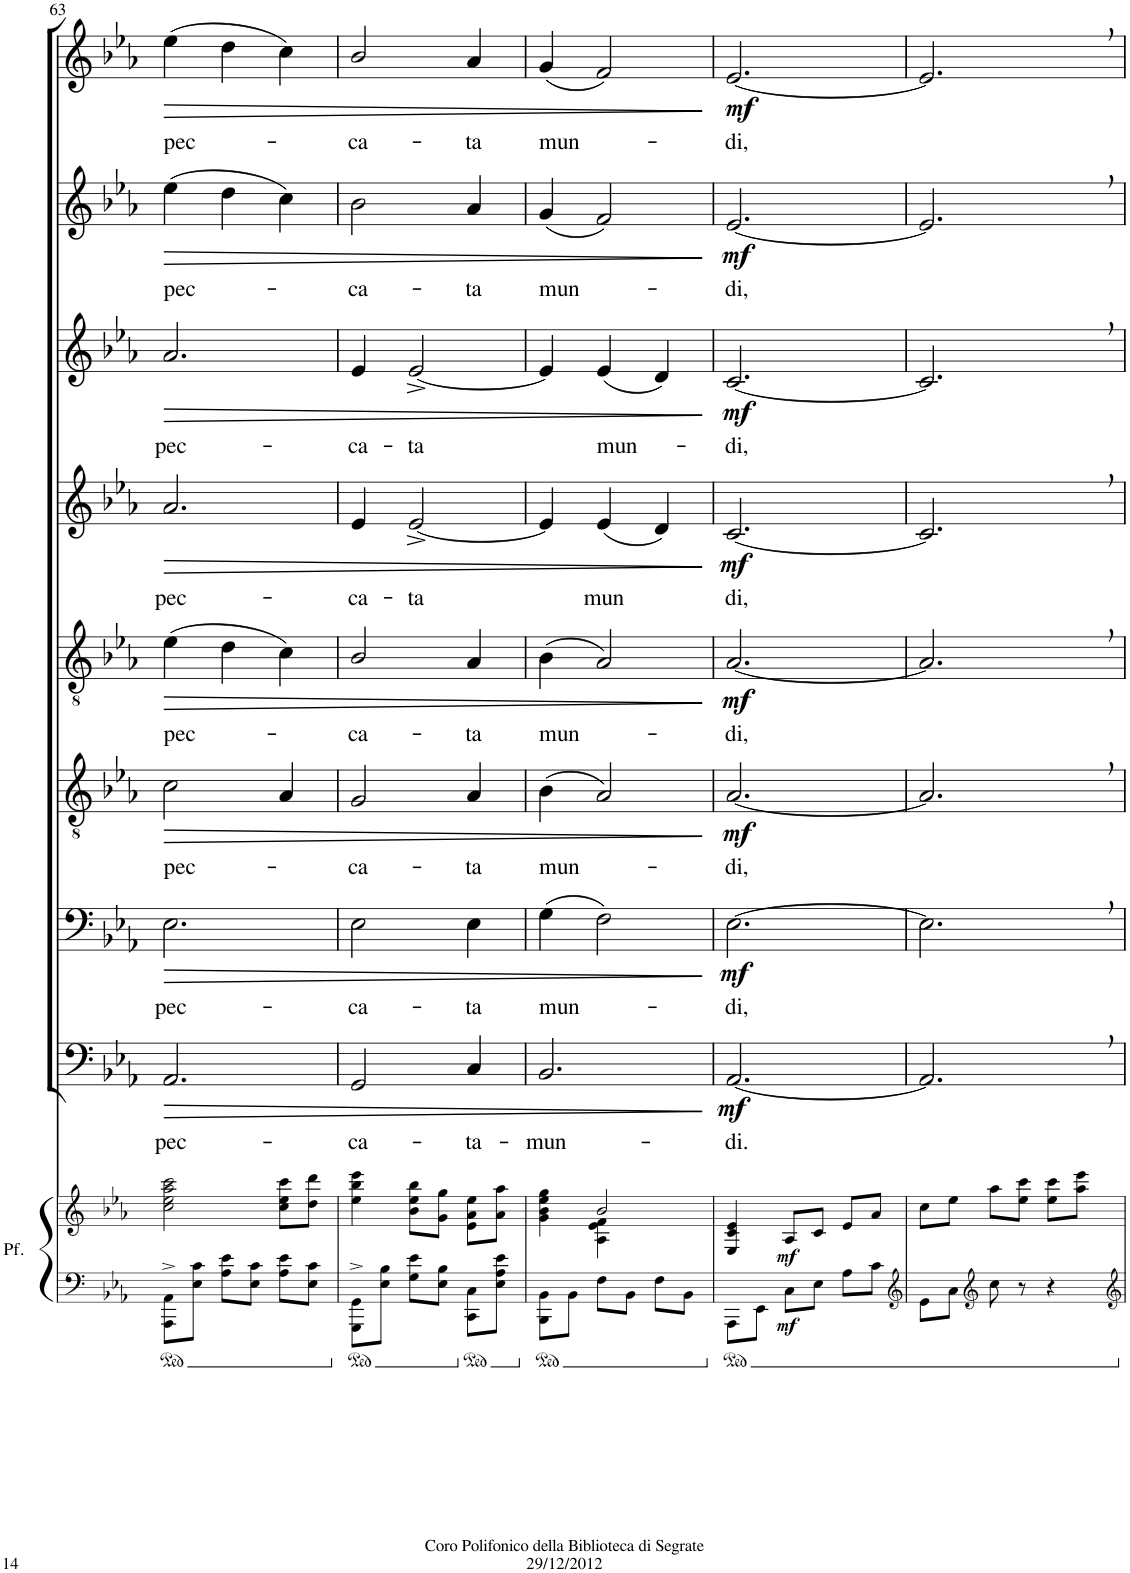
**kern	**kern	**dynam	**kern	**text	**dynam	**kern	**text	**dynam	**kern	**text	**dynam	**kern	**text	**dynam	**kern	**text	**dynam	**kern	**text	**dynam	**kern	**text	**dynam	**kern	**text	**dynam
*part9	*part9	*part9	*part8	*part8	*part8	*part7	*part7	*part7	*part6	*part6	*part6	*part5	*part5	*part5	*part4	*part4	*part4	*part3	*part3	*part3	*part2	*part2	*part2	*part1	*part1	*part1
*staff10	*staff9	*staff9/10	*staff8	*staff8	*staff8	*staff7	*staff7	*staff7	*staff6	*staff6	*staff6	*staff5	*staff5	*staff5	*staff4	*staff4	*staff4	*staff3	*staff3	*staff3	*staff2	*staff2	*staff2	*staff1	*staff1	*staff1
*I"Piano	*	*	*I"Bassi II	*	*	*I"Bassi I	*	*	*I"Tenori II	*	*	*I"Tenori I	*	*	*I"Contralti II	*	*	*I"Contralti I	*	*	*I"Soprani II	*	*	*I"Soprani I	*	*
!!LO:PB:g=z
*clefF4	*clefG2	*	*clefF4	*	*	*clefF4	*	*	*clefGv2	*	*	*clefGv2	*	*	*clefG2	*	*	*clefG2	*	*	*clefG2	*	*	*clefG2	*	*
*k[b-e-a-]	*k[b-e-a-]	*	*k[b-e-a-]	*	*	*k[b-e-a-]	*	*	*k[b-e-a-]	*	*	*k[b-e-a-]	*	*	*k[b-e-a-]	*	*	*k[b-e-a-]	*	*	*k[b-e-a-]	*	*	*k[b-e-a-]	*	*
*E-:	*E-:	*	*E-:	*	*	*E-:	*	*	*E-:	*	*	*E-:	*	*	*E-:	*	*	*E-:	*	*	*E-:	*	*	*E-:	*	*
*M3/4	*M3/4	*	*M3/4	*	*	*M3/4	*	*	*M3/4	*	*	*M3/4	*	*	*M3/4	*	*	*M3/4	*	*	*M3/4	*	*	*M3/4	*	*
=63	=63	=63	=63	=63	=63	=63	=63	=63	=63	=63	=63	=63	=63	=63	=63	=63	=63	=63	=63	=63	=63	=63	=63	=63	=63	=63
!	!	!	!	!LO:LY:b	!LO:HP:b	!	!LO:LY:b	!LO:HP:b	!	!LO:LY:b	!LO:HP:b	!	!LO:LY:b	!LO:HP:b	!	!LO:LY:b	!LO:HP:b	!	!LO:LY:b	!LO:HP:b	!	!LO:LY:b	!LO:HP:b	!	!LO:LY:b	!LO:HP:b
8AAA-\^ 8AA-\^L	2cc\ 2ee-\ 2aa-\ 2ccc\	.	2.AA-/	pec-	>	2.E-\	pec-	>	2c\	pec-	>	(4e-\	pec-	>	2.a-/	pec-	>	2.a-/	-pec-	>	(4ee-\	pec-	>	(4ee-\	pec-	>
8E-\ 8c\J	.	.	.	.	.	.	.	.	.	.	.	.	.	.	.	.	.	.	.	.	.	.	.	.	.	.
8A-\ 8e-\L	.	.	.	.	.	.	.	.	.	.	.	4d\	.	.	.	.	.	.	.	.	4dd\	.	.	4dd\	.	.
8E-\ 8c\J	.	.	.	.	.	.	.	.	.	.	.	.	.	.	.	.	.	.	.	.	.	.	.	.	.	.
8A-\ 8e-\L	8cc\ 8ee-\ 8ccc\L	.	.	.	.	.	.	.	4A-/	.	.	4c\)	.	.	.	.	.	.	.	.	4cc\)	.	.	4cc\)	.	.
8E-\ 8c\J	8dd\ 8ddd\J	.	.	.	.	.	.	.	.	.	.	.	.	.	.	.	.	.	.	.	.	.	.	.	.	.
=64	=64	=64	=64	=64	=64	=64	=64	=64	=64	=64	=64	=64	=64	=64	=64	=64	=64	=64	=64	=64	=64	=64	=64	=64	=64	=64
!	!	!	!	!LO:LY:b	!	!	!LO:LY:b	!	!	!LO:LY:b	!	!	!LO:LY:b	!	!	!LO:LY:b	!	!	!LO:LY:b	!	!	!LO:LY:b	!	!	!LO:LY:b	!
8GGG\^ 8GG\^L	4ee-\ 4bb-\ 4eee-\	.	2GG/	-ca-	.	2E-\	-ca-	.	2G/	-ca-	.	2B-/	-ca-	.	4e-/	-ca-	.	4e-/	-ca-	.	2b-\	-ca-	.	2b-/	-ca-	.
8E-\ 8B-\J	.	.	.	.	.	.	.	.	.	.	.	.	.	.	.	.	.	.	.	.	.	.	.	.	.	.
!	!	!	!	!	!	!	!	!	!	!	!	!	!	!	!	!LO:LY:b	!	!	!LO:LY:b	!	!	!	!	!	!	!
8G\ 8e-\L	8b-\ 8ee-\ 8bb-\L	.	.	.	.	.	.	.	.	.	.	.	.	.	[2e-^/	-ta	.	[2e-^/	-ta	.	.	.	.	.	.	.
8E-\ 8B-\J	8g\ 8gg\J	.	.	.	.	.	.	.	.	.	.	.	.	.	.	.	.	.	.	.	.	.	.	.	.	.
!	!	!	!	!LO:LY:b	!	!	!LO:LY:b	!	!	!LO:LY:b	!	!	!LO:LY:b	!	!	!	!	!	!	!	!	!LO:LY:b	!	!	!LO:LY:b	!
8CC\ 8C\L	8e-\ 8a-\ 8ee-\L	.	4C/	-ta-	.	4E-\	-ta	.	4A-/	-ta	.	4A-/	-ta	.	.	.	.	.	.	.	4a-/	-ta	.	4a-/	-ta	.
8E-\ 8A-\ 8e-\J	8a-\ 8aa-\J	.	.	.	.	.	.	.	.	.	.	.	.	.	.	.	.	.	.	.	.	.	.	.	.	.
=65	=65	=65	=65	=65	=65	=65	=65	=65	=65	=65	=65	=65	=65	=65	=65	=65	=65	=65	=65	=65	=65	=65	=65	=65	=65	=65
*	*^	*	*	*	*	*	*	*	*	*	*	*	*	*	*	*	*	*	*	*	*	*	*	*	*	*
!	!	!	!	!	!LO:LY:b	!	!	!LO:LY:b	!	!	!LO:LY:b	!	!	!LO:LY:b	!	!	!	!	!	!	!	!	!LO:LY:b	!	!	!LO:LY:b	!
8BBB-\ 8BB-\L	4g\ 4b-\ 4ee-\ 4gg\	4ryy	.	2.BB-/	-mun-	.	(4G\	mun-	.	(4B-\	mun-	.	(4B-\	mun-	.	4e-/]	.	.	4e-/]	.	.	(4g/	mun-	.	(4g/	mun-	.
8BB-\J	.	.	.	.	.	.	.	.	.	.	.	.	.	.	.	.	.	.	.	.	.	.	.	.	.	.	.
!	!	!	!	!	!	!	!	!	!	!	!	!	!	!	!	!	!LO:LY:b	!	!	!LO:LY:b	!	!	!	!	!	!	!
8F\L	2b-/	4A-\ 4e-\ 4f\	.	.	.	.	2F\)	.	.	2A-/)	.	.	2A-/)	.	.	(4e-/	mun	.	(4e-/	mun-	.	2f/)	.	.	2f/)	.	.
8BB-\J	.	.	.	.	.	.	.	.	.	.	.	.	.	.	.	.	.	.	.	.	.	.	.	.	.	.	.
8F\L	.	4ryy	.	.	.	.	.	.	.	.	.	.	.	.	.	4d/)	.	.	4d/)	.	.	.	.	.	.	.	.
8BB-\J	.	.	.	.	.	.	.	.	.	.	.	.	.	.	.	.	.	.	.	.	.	.	.	.	.	.	.
*	*v	*v	*	*	*	*	*	*	*	*	*	*	*	*	*	*	*	*	*	*	*	*	*	*	*	*	*
.	.	.	.	.	]	.	.	]	.	.	]	.	.	]	.	.	]	.	.	]	.	.	]	.	.	]
=66	=66	=66	=66	=66	=66	=66	=66	=66	=66	=66	=66	=66	=66	=66	=66	=66	=66	=66	=66	=66	=66	=66	=66	=66	=66	=66
!	!	!	!	!LO:LY:b	!LO:DY:b	!	!LO:LY:b	!LO:DY:b	!	!LO:LY:b	!LO:DY:b	!	!LO:LY:b	!LO:DY:b	!	!LO:LY:b	!LO:DY:b	!	!LO:LY:b	!LO:DY:b	!	!LO:LY:b	!LO:DY:b	!	!LO:LY:b	!LO:DY:b
8AAA-\L	4E-/ 4c/ 4e-/	.	[2.AA-/	-di.	mf	[2.E-\	-di,	mf	[2.A-/	-di,	mf	[2.A-/	-di,	mf	[2.c/	di,	mf	[2.c/	-di,	mf	[2.e-/	-di,	mf	[2.e-/	-di,	mf
8EE-\J	.	.	.	.	.	.	.	.	.	.	.	.	.	.	.	.	.	.	.	.	.	.	.	.	.	.
!	!	!LO:DY:b=2	!	!	!	!	!	!	!	!	!	!	!	!	!	!	!	!	!	!	!	!	!	!	!	!
!	!	!LO:DY:n=1:b	!	!	!	!	!	!	!	!	!	!	!	!	!	!	!	!	!	!	!	!	!	!	!	!
8C\L	8A-/L	mf mf	.	.	.	.	.	.	.	.	.	.	.	.	.	.	.	.	.	.	.	.	.	.	.	.
8E-\J	8c/J	.	.	.	.	.	.	.	.	.	.	.	.	.	.	.	.	.	.	.	.	.	.	.	.	.
8A-\L	8e-/L	.	.	.	.	.	.	.	.	.	.	.	.	.	.	.	.	.	.	.	.	.	.	.	.	.
8c\J	8a-/J	.	.	.	.	.	.	.	.	.	.	.	.	.	.	.	.	.	.	.	.	.	.	.	.	.
=67	=67	=67	=67	=67	=67	=67	=67	=67	=67	=67	=67	=67	=67	=67	=67	=67	=67	=67	=67	=67	=67	=67	=67	=67	=67	=67
*clefG2	*	*	*	*	*	*	*	*	*	*	*	*	*	*	*	*	*	*	*	*	*	*	*	*	*	*
8e-\L	8cc\L	.	2.AA-,/]	.	.	2.E-,\]	.	.	2.A-,/]	.	.	2.A-,/]	.	.	2.c,/]	.	.	2.c,/]	.	.	2.e-,/]	.	.	2.e-,/]	.	.
8a-\J	8ee-\J	.	.	.	.	.	.	.	.	.	.	.	.	.	.	.	.	.	.	.	.	.	.	.	.	.
*clefG2	*	*	*	*	*	*	*	*	*	*	*	*	*	*	*	*	*	*	*	*	*	*	*	*	*	*
8cc\	8aa-\L	.	.	.	.	.	.	.	.	.	.	.	.	.	.	.	.	.	.	.	.	.	.	.	.	.
8r	8ee-\ 8ccc\J	.	.	.	.	.	.	.	.	.	.	.	.	.	.	.	.	.	.	.	.	.	.	.	.	.
4r	8ee-\ 8ccc\L	.	.	.	.	.	.	.	.	.	.	.	.	.	.	.	.	.	.	.	.	.	.	.	.	.
.	8aa-\ 8eee-\J	.	.	.	.	.	.	.	.	.	.	.	.	.	.	.	.	.	.	.	.	.	.	.	.	.
=	=	=	=	=	=	=	=	=	=	=	=	=	=	=	=	=	=	=	=	=	=	=	=	=	=	=
*-	*-	*-	*-	*-	*-	*-	*-	*-	*-	*-	*-	*-	*-	*-	*-	*-	*-	*-	*-	*-	*-	*-	*-	*-	*-	*-
